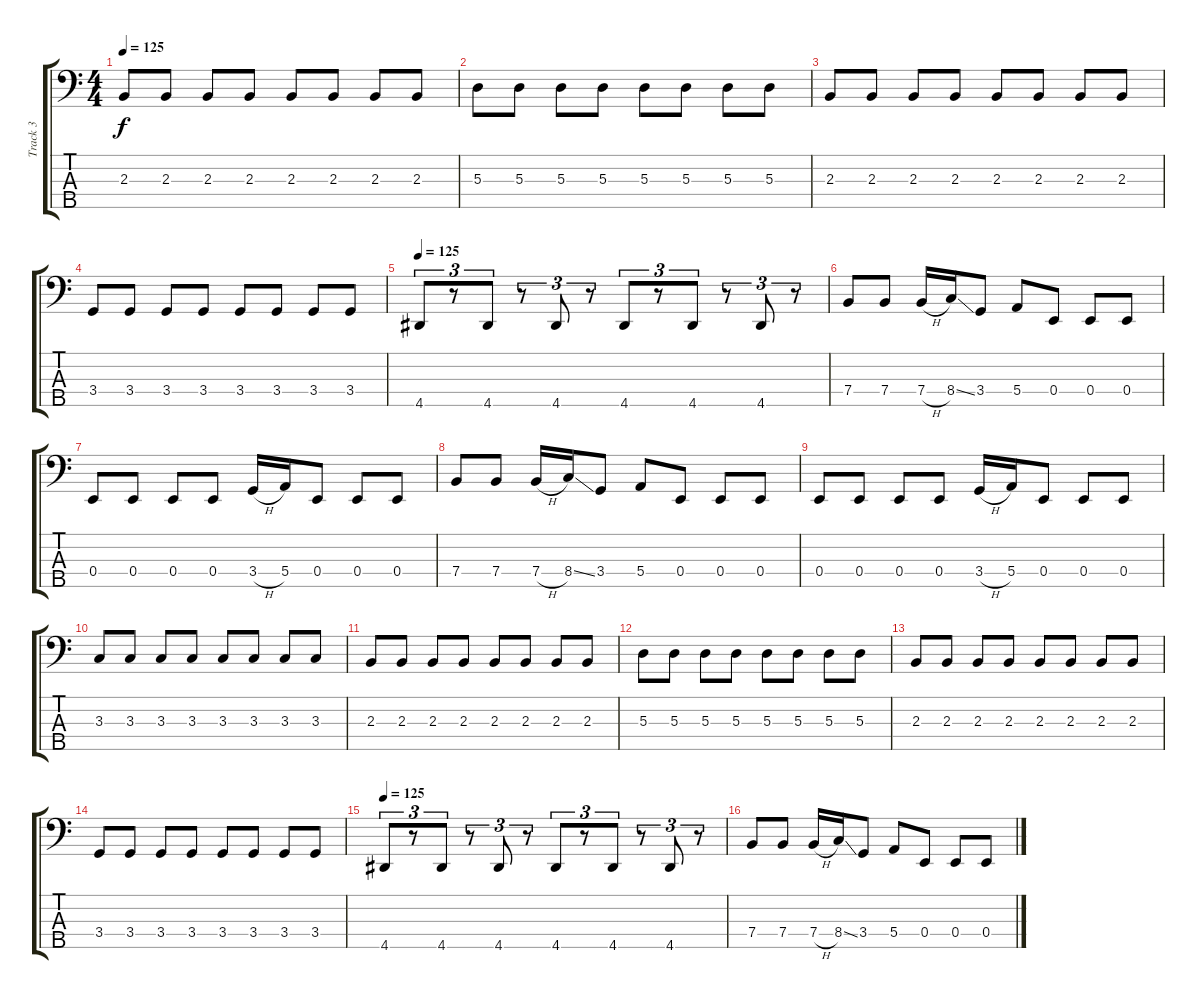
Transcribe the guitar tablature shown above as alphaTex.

\track ("Track 3" "Track 3") {instrument electricbassfinger}
\staff {score tabs}
\tuning (G2 D2 A1 E1 B0) {hide}
\ts (4 4)
\tempo 125
\clef f4
\ks c
2.3.8{dy f} 2.3.8 2.3.8 2.3.8 2.3.8 2.3.8 2.3.8 2.3.8 |
5.3.8 5.3.8 5.3.8 5.3.8 5.3.8 5.3.8 5.3.8 5.3.8 |
2.3.8 2.3.8 2.3.8 2.3.8 2.3.8 2.3.8 2.3.8 2.3.8 |
3.4.8 3.4.8 3.4.8 3.4.8 3.4.8 3.4.8 3.4.8 3.4.8 |
\tempo 125
4.5.8{tu (3 2)} r.8{tu (3 2)} 4.5.8{tu (3 2)} r.8{tu (3 2)} 4.5.8{tu (3 2)} r.8{tu (3 2)} 4.5.8{tu (3 2)} r.8{tu (3 2)} 4.5.8{tu (3 2)} r.8{tu (3 2)} 4.5.8{tu (3 2)} r.8{tu (3 2)} |
7.4.8 7.4.8 7.4{h}.16 8.4{ss}.16 3.4.8 5.4.8 0.4.8 0.4.8 0.4.8 |
0.4.8 0.4.8 0.4.8 0.4.8 3.4{h}.16 5.4.16 0.4.8 0.4.8 0.4.8 |
7.4.8 7.4.8 7.4{h}.16 8.4{ss}.16 3.4.8 5.4.8 0.4.8 0.4.8 0.4.8 |
0.4.8 0.4.8 0.4.8 0.4.8 3.4{h}.16 5.4.16 0.4.8 0.4.8 0.4.8 |
3.3.8 3.3.8 3.3.8 3.3.8 3.3.8 3.3.8 3.3.8 3.3.8 |
2.3.8 2.3.8 2.3.8 2.3.8 2.3.8 2.3.8 2.3.8 2.3.8 |
5.3.8 5.3.8 5.3.8 5.3.8 5.3.8 5.3.8 5.3.8 5.3.8 |
2.3.8 2.3.8 2.3.8 2.3.8 2.3.8 2.3.8 2.3.8 2.3.8 |
3.4.8 3.4.8 3.4.8 3.4.8 3.4.8 3.4.8 3.4.8 3.4.8 |
\tempo 125
4.5.8{tu (3 2)} r.8{tu (3 2)} 4.5.8{tu (3 2)} r.8{tu (3 2)} 4.5.8{tu (3 2)} r.8{tu (3 2)} 4.5.8{tu (3 2)} r.8{tu (3 2)} 4.5.8{tu (3 2)} r.8{tu (3 2)} 4.5.8{tu (3 2)} r.8{tu (3 2)} |
7.4.8 7.4.8 7.4{h}.16 8.4{ss}.16 3.4.8 5.4.8 0.4.8 0.4.8 0.4.8
